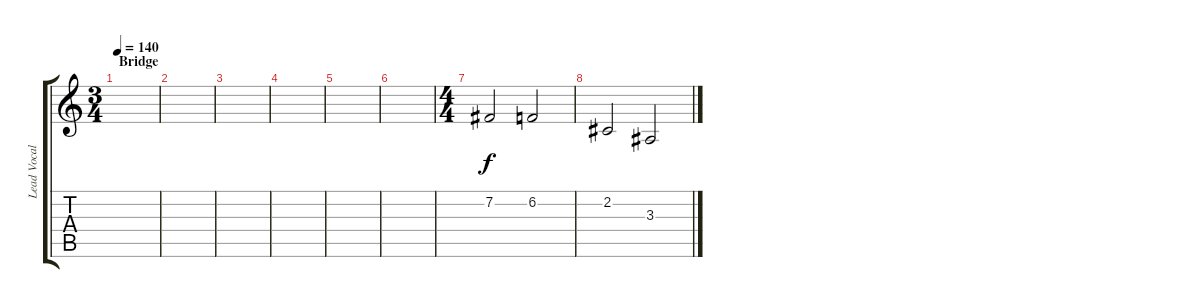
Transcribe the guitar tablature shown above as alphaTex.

\track ("Lead Vocals - Fritz Bucker" "Lead Vocal") {mute instrument tenorsax}
\staff {score tabs}
\tuning (E4 B3 G3 D3 A2 E2) {hide}
\ts (3 4)
\section ("" "Bridge ")
\tempo 140
\clef g2
\ks c
|
|
|
|
|
|
\ts (4 4)
7.2.2 6.2.2 |
2.2.2 3.3.2
